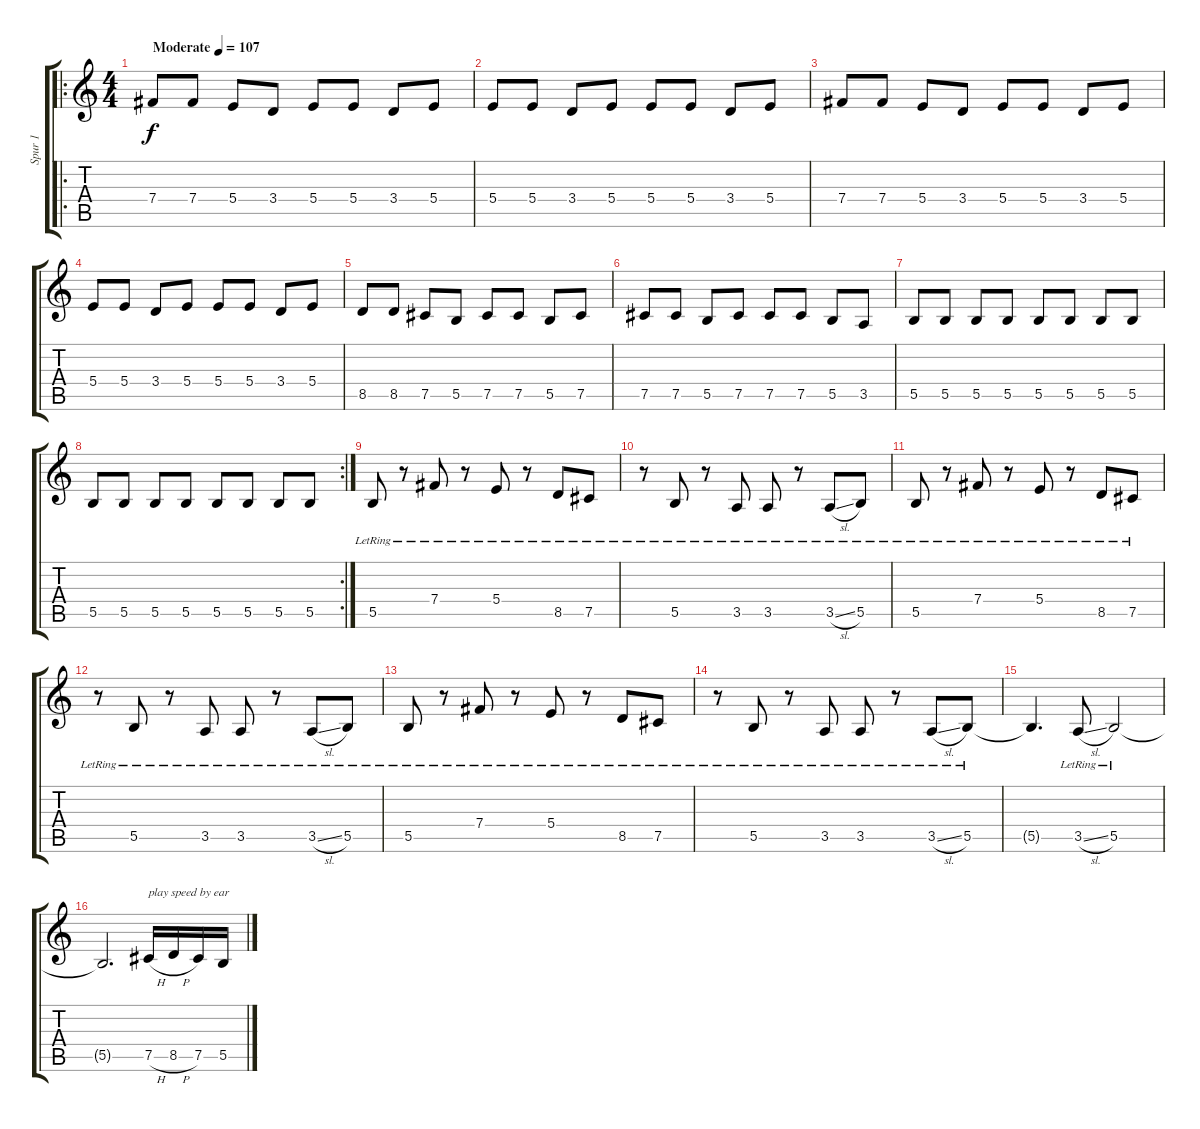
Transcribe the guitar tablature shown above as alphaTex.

\track ("Spur 1" "Spur 1") {instrument distortionguitar}
\staff {score tabs}
\tuning (Db4 Ab3 E3 B2 Gb2 B1) {hide}
\ro
\ts (4 4)
\tempo (107 "Moderate")
\clef g2
\ks c
7.4.8{dy f instrument distortionguitar} 7.4.8 5.4.8 3.4.8 5.4.8 5.4.8 3.4.8 5.4.8 |
5.4.8 5.4.8 3.4.8 5.4.8 5.4.8 5.4.8 3.4.8 5.4.8 |
7.4.8 7.4.8 5.4.8 3.4.8 5.4.8 5.4.8 3.4.8 5.4.8 |
5.4.8 5.4.8 3.4.8 5.4.8 5.4.8 5.4.8 3.4.8 5.4.8 |
8.5.8 8.5.8 7.5.8 5.5.8 7.5.8 7.5.8 5.5.8 7.5.8 |
7.5.8 7.5.8 5.5.8 7.5.8 7.5.8 7.5.8 5.5.8 3.5.8 |
5.5.8 5.5.8 5.5.8 5.5.8 5.5.8 5.5.8 5.5.8 5.5.8 |
\rc 2
5.5.8 5.5.8 5.5.8 5.5.8 5.5.8 5.5.8 5.5.8 5.5.8 |
5.5{lr}.8 r.8 7.4{lr}.8 r.8 5.4{lr}.8 r.8 8.5{lr}.8 7.5{lr}.8 |
r.8 5.5{lr}.8 r.8 3.5{lr}.8 3.5{lr}.8 r.8 3.5{sl lr}.8 5.5{lr}.8 |
5.5{lr}.8 r.8 7.4{lr}.8 r.8 5.4{lr}.8 r.8 8.5{lr}.8 7.5{lr}.8 |
r.8 5.5{lr}.8 r.8 3.5{lr}.8 3.5{lr}.8 r.8 3.5{sl lr}.8 5.5{lr}.8 |
5.5{lr}.8 r.8 7.4{lr}.8 r.8 5.4{lr}.8 r.8 8.5{lr}.8 7.5{lr}.8 |
r.8 5.5{lr}.8 r.8 3.5{lr}.8 3.5{lr}.8 r.8 3.5{sl lr}.8 5.5{lr}.8 |
5.5{t}.4{d} 3.5{sl lr}.8 5.5{lr}.2 |
5.5{t}.2{d} 7.5{h}.16{txt "play speed by ear"} 8.5{h}.16 7.5.16 5.5.16
